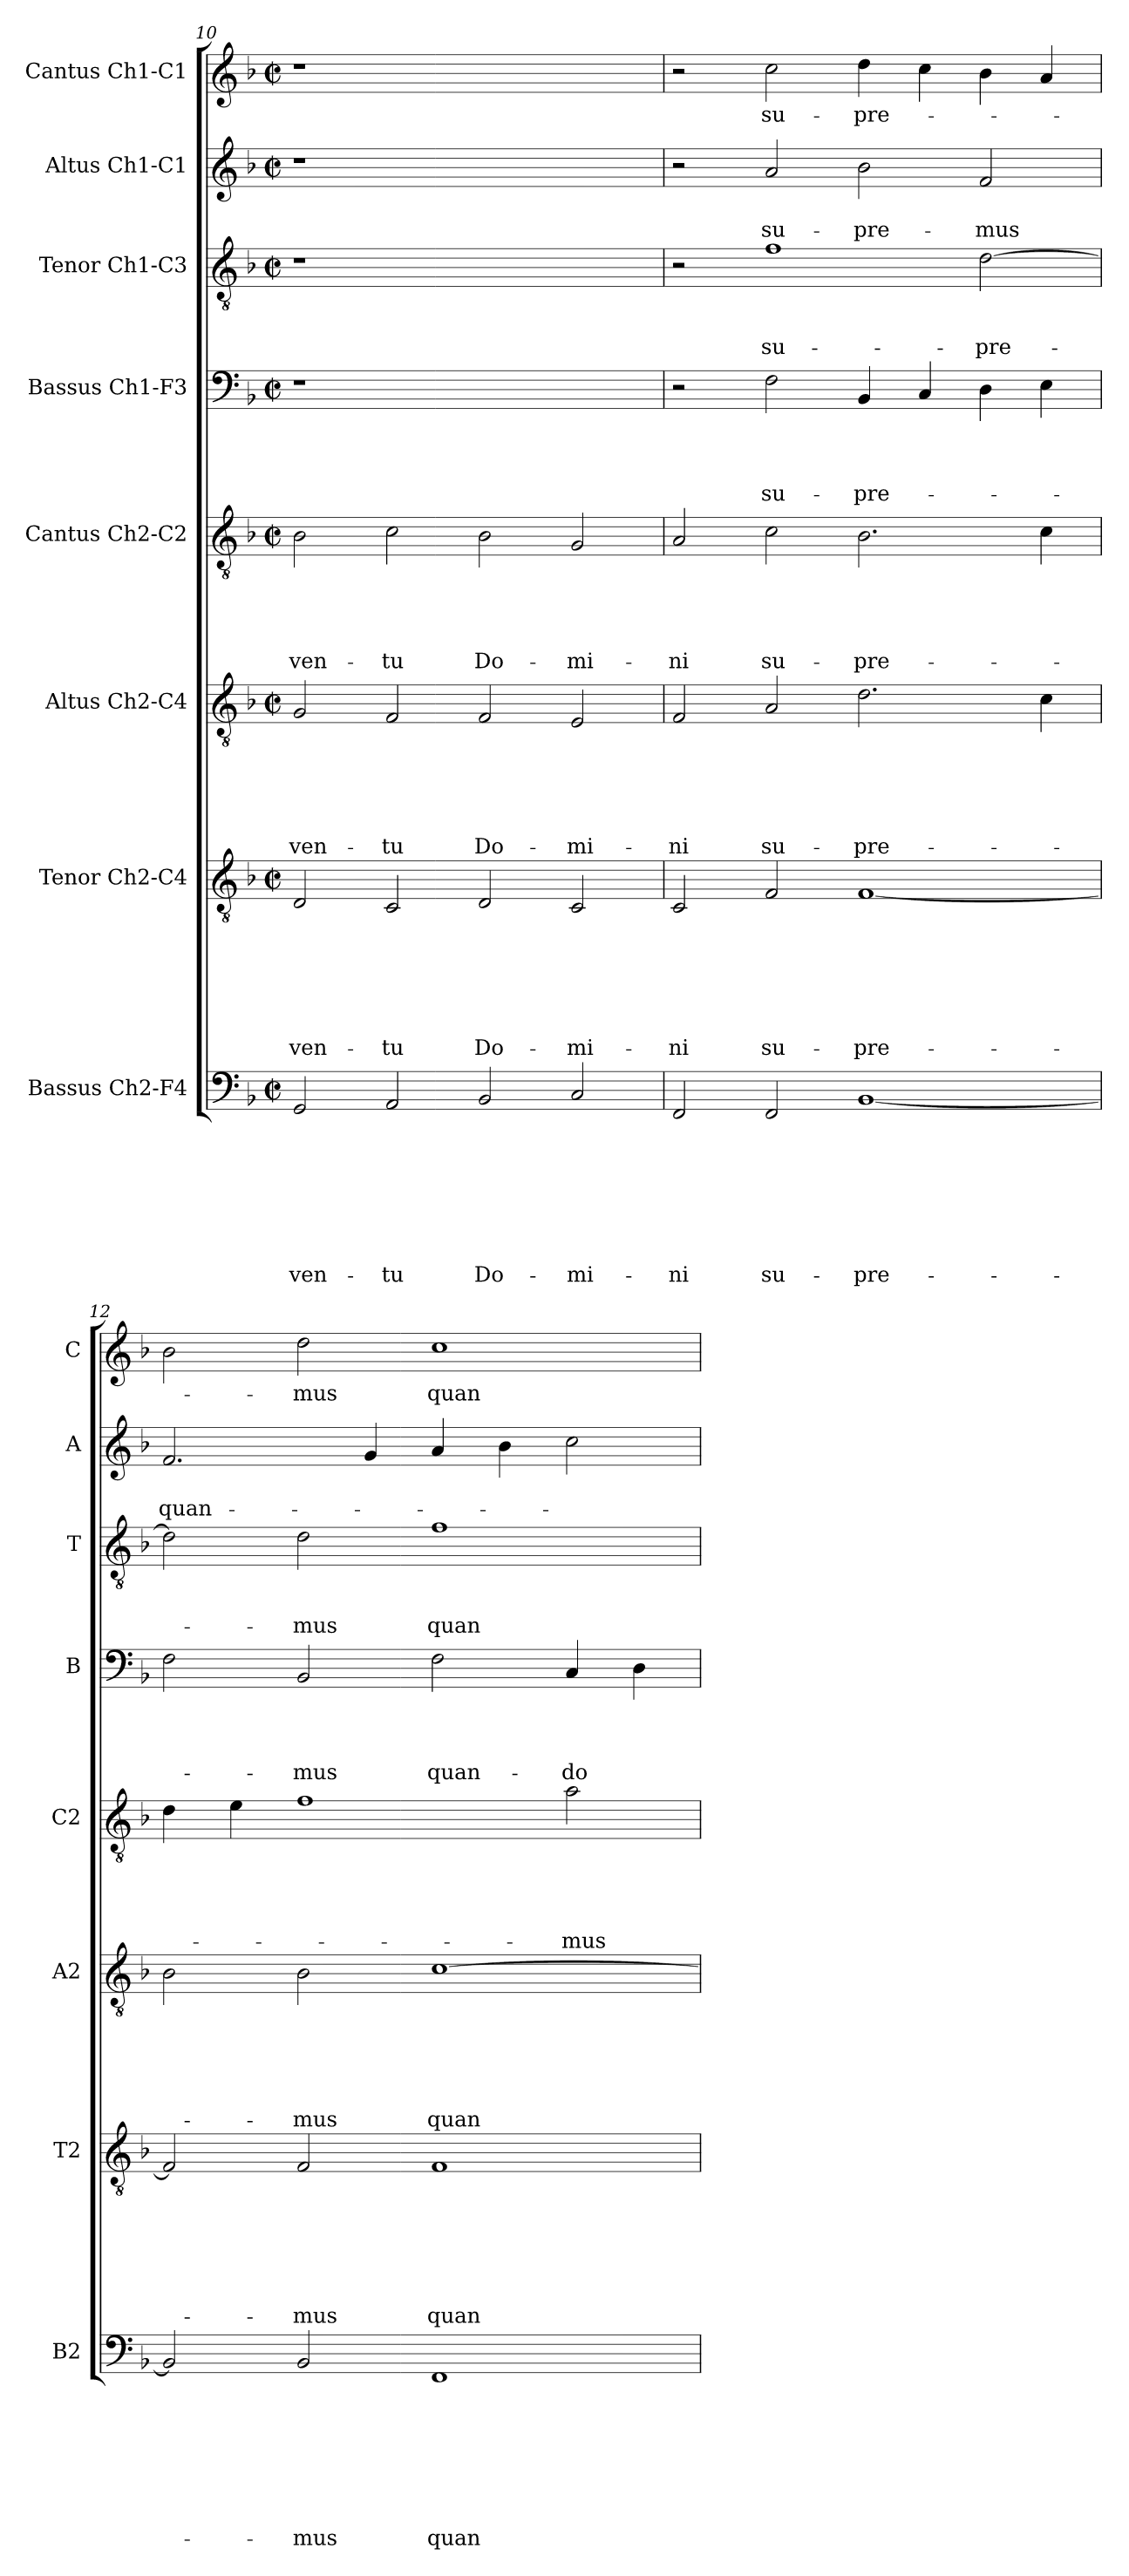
**kern	**text	**text	**text	**text	**text	**text	**text	**text	**kern	**text	**text	**text	**text	**text	**text	**text	**kern	**text	**text	**text	**text	**text	**text	**kern	**text	**text	**text	**text	**text	**kern	**text	**text	**text	**text	**kern	**text	**text	**text	**kern	**text	**text	**kern	**text
*part8	*part8	*part8	*part8	*part8	*part8	*part8	*part8	*part8	*part7	*part7	*part7	*part7	*part7	*part7	*part7	*part7	*part6	*part6	*part6	*part6	*part6	*part6	*part6	*part5	*part5	*part5	*part5	*part5	*part5	*part4	*part4	*part4	*part4	*part4	*part3	*part3	*part3	*part3	*part2	*part2	*part2	*part1	*part1
*staff8	*staff8	*staff8	*staff8	*staff8	*staff8	*staff8	*staff8	*staff8	*staff7	*staff7	*staff7	*staff7	*staff7	*staff7	*staff7	*staff7	*staff6	*staff6	*staff6	*staff6	*staff6	*staff6	*staff6	*staff5	*staff5	*staff5	*staff5	*staff5	*staff5	*staff4	*staff4	*staff4	*staff4	*staff4	*staff3	*staff3	*staff3	*staff3	*staff2	*staff2	*staff2	*staff1	*staff1
*I"Bassus Ch2-F4	*	*	*	*	*	*	*	*	*I"Tenor Ch2-C4	*	*	*	*	*	*	*	*I"Altus Ch2-C4	*	*	*	*	*	*	*I"Cantus Ch2-C2	*	*	*	*	*	*I"Bassus Ch1-F3	*	*	*	*	*I"Tenor Ch1-C3	*	*	*	*I"Altus Ch1-C1	*	*	*I"Cantus Ch1-C1	*
*I'B2	*	*	*	*	*	*	*	*	*I'T2	*	*	*	*	*	*	*	*I'A2	*	*	*	*	*	*	*I'C2	*	*	*	*	*	*I'B	*	*	*	*	*I'T	*	*	*	*I'A	*	*	*I'C	*
*clefF4	*	*	*	*	*	*	*	*	*clefGv2	*	*	*	*	*	*	*	*clefGv2	*	*	*	*	*	*	*clefGv2	*	*	*	*	*	*clefF4	*	*	*	*	*clefGv2	*	*	*	*clefG2	*	*	*clefG2	*
*k[b-]	*	*	*	*	*	*	*	*	*k[b-]	*	*	*	*	*	*	*	*k[b-]	*	*	*	*	*	*	*k[b-]	*	*	*	*	*	*k[b-]	*	*	*	*	*k[b-]	*	*	*	*k[b-]	*	*	*k[b-]	*
*F:	*	*	*	*	*	*	*	*	*F:	*	*	*	*	*	*	*	*F:	*	*	*	*	*	*	*F:	*	*	*	*	*	*F:	*	*	*	*	*F:	*	*	*	*F:	*	*	*F:	*
*M2/2	*	*	*	*	*	*	*	*	*M2/2	*	*	*	*	*	*	*	*M2/2	*	*	*	*	*	*	*M2/2	*	*	*	*	*	*M2/2	*	*	*	*	*M2/2	*	*	*	*M2/2	*	*	*M2/2	*
*met(c|)	*	*	*	*	*	*	*	*	*met(c|)	*	*	*	*	*	*	*	*met(c|)	*	*	*	*	*	*	*met(c|)	*	*	*	*	*	*met(c|)	*	*	*	*	*met(c|)	*	*	*	*met(c|)	*	*	*met(c|)	*
=10	=10	=10	=10	=10	=10	=10	=10	=10	=10	=10	=10	=10	=10	=10	=10	=10	=10	=10	=10	=10	=10	=10	=10	=10	=10	=10	=10	=10	=10	=10	=10	=10	=10	=10	=10	=10	=10	=10	=10	=10	=10	=10	=10
!	!	!	!	!	!	!	!	!LO:LY:b	!	!	!	!	!	!	!	!LO:LY:b	!	!	!	!	!	!	!LO:LY:b	!	!	!	!	!	!LO:LY:b	!	!	!	!	!	!	!	!	!	!	!	!	!	!
2GG/	.	.	.	.	.	.	.	-ven-	2D/	.	.	.	.	.	.	-ven-	2G/	.	.	.	.	.	-ven-	2B-\	.	.	.	.	-ven-	1r	.	.	.	.	1r	.	.	.	1r	.	.	1r	.
!	!	!	!	!	!	!	!	!LO:LY:b	!	!	!	!	!	!	!	!LO:LY:b	!	!	!	!	!	!	!LO:LY:b	!	!	!	!	!	!LO:LY:b	!	!	!	!	!	!	!	!	!	!	!	!	!	!
2AA/	.	.	.	.	.	.	.	-tu	2C/	.	.	.	.	.	.	-tu	2F/	.	.	.	.	.	-tu	2c\	.	.	.	.	-tu	.	.	.	.	.	.	.	.	.	.	.	.	.	.
!	!	!	!	!	!	!	!	!LO:LY:b	!	!	!	!	!	!	!	!LO:LY:b	!	!	!	!	!	!	!LO:LY:b	!	!	!	!	!	!LO:LY:b	!	!	!	!	!	!	!	!	!	!	!	!	!	!
2BB-/	.	.	.	.	.	.	.	Do-	2D/	.	.	.	.	.	.	Do-	2F/	.	.	.	.	.	Do-	2B-\	.	.	.	.	Do-	1ryy	.	.	.	.	1ryy	.	.	.	1ryy	.	.	1ryy	.
!	!	!	!	!	!	!	!	!LO:LY:b	!	!	!	!	!	!	!	!LO:LY:b	!	!	!	!	!	!	!LO:LY:b	!	!	!	!	!	!LO:LY:b	!	!	!	!	!	!	!	!	!	!	!	!	!	!
2C/	.	.	.	.	.	.	.	-mi-	2C/	.	.	.	.	.	.	-mi-	2E/	.	.	.	.	.	-mi-	2G/	.	.	.	.	-mi-	.	.	.	.	.	.	.	.	.	.	.	.	.	.
!!LO:PB:g=z
=11	=11	=11	=11	=11	=11	=11	=11	=11	=11	=11	=11	=11	=11	=11	=11	=11	=11	=11	=11	=11	=11	=11	=11	=11	=11	=11	=11	=11	=11	=11	=11	=11	=11	=11	=11	=11	=11	=11	=11	=11	=11	=11	=11
!	!	!	!	!	!	!	!	!LO:LY:b	!	!	!	!	!	!	!	!LO:LY:b	!	!	!	!	!	!	!LO:LY:b	!	!	!	!	!	!LO:LY:b	!	!	!	!	!	!	!	!	!	!	!	!	!	!
2FF/	.	.	.	.	.	.	.	-ni	2C/	.	.	.	.	.	.	-ni	2F/	.	.	.	.	.	-ni	2A/	.	.	.	.	-ni	2r	.	.	.	.	2r	.	.	.	2r	.	.	2r	.
!	!	!	!	!	!	!	!	!LO:LY:b	!	!	!	!	!	!	!	!LO:LY:b	!	!	!	!	!	!	!LO:LY:b	!	!	!	!	!	!LO:LY:b	!	!	!	!	!LO:LY:b	!	!	!	!LO:LY:b	!	!	!LO:LY:b	!	!LO:LY:b
2FF/	.	.	.	.	.	.	.	su-	2F/	.	.	.	.	.	.	su-	2A/	.	.	.	.	.	su-	2c\	.	.	.	.	su-	2F\	.	.	.	su-	1f	.	.	su-	2a/	.	su-	2cc\	su-
!	!	!	!	!	!	!	!	!LO:LY:b	!	!	!	!	!	!	!	!LO:LY:b	!	!	!	!	!	!	!LO:LY:b	!	!	!	!	!	!LO:LY:b	!	!	!	!	!LO:LY:b	!	!	!	!	!	!	!LO:LY:b	!	!LO:LY:b
[1BB-	.	.	.	.	.	.	.	-pre-	[1F	.	.	.	.	.	.	-pre-	2.d\	.	.	.	.	.	-pre-	2.B-\	.	.	.	.	-pre-	4BB-/	.	.	.	-pre-	.	.	.	.	2b-\	.	-pre-	4dd\	-pre-
.	.	.	.	.	.	.	.	.	.	.	.	.	.	.	.	.	.	.	.	.	.	.	.	.	.	.	.	.	.	4C/	.	.	.	.	.	.	.	.	.	.	.	4cc\	.
!	!	!	!	!	!	!	!	!	!	!	!	!	!	!	!	!	!	!	!	!	!	!	!	!	!	!	!	!	!	!	!	!	!	!	!	!	!	!LO:LY:b	!	!	!LO:LY:b	!	!
.	.	.	.	.	.	.	.	.	.	.	.	.	.	.	.	.	.	.	.	.	.	.	.	.	.	.	.	.	.	4D\	.	.	.	.	[2d\	.	.	-pre-	2f/	.	-mus	4b-\	.
.	.	.	.	.	.	.	.	.	.	.	.	.	.	.	.	.	4c\	.	.	.	.	.	.	4c\	.	.	.	.	.	4E\	.	.	.	.	.	.	.	.	.	.	.	4a/	.
=12	=12	=12	=12	=12	=12	=12	=12	=12	=12	=12	=12	=12	=12	=12	=12	=12	=12	=12	=12	=12	=12	=12	=12	=12	=12	=12	=12	=12	=12	=12	=12	=12	=12	=12	=12	=12	=12	=12	=12	=12	=12	=12	=12
!	!	!	!	!	!	!	!	!	!	!	!	!	!	!	!	!	!	!	!	!	!	!	!	!	!	!	!	!	!	!	!	!	!	!	!	!	!	!	!	!	!LO:LY:b	!	!
2BB-/]	.	.	.	.	.	.	.	.	2F/]	.	.	.	.	.	.	.	2B-\	.	.	.	.	.	.	4d\	.	.	.	.	.	2F\	.	.	.	.	2d\]	.	.	.	2.f/	.	quan-	2b-\	.
.	.	.	.	.	.	.	.	.	.	.	.	.	.	.	.	.	.	.	.	.	.	.	.	4e\	.	.	.	.	.	.	.	.	.	.	.	.	.	.	.	.	.	.	.
!	!	!	!	!	!	!	!	!LO:LY:b	!	!	!	!	!	!	!	!LO:LY:b	!	!	!	!	!	!	!LO:LY:b	!	!	!	!	!	!	!	!	!	!	!LO:LY:b	!	!	!	!LO:LY:b	!	!	!	!	!LO:LY:b
2BB-/	.	.	.	.	.	.	.	-mus	2F/	.	.	.	.	.	.	-mus	2B-\	.	.	.	.	.	-mus	1f	.	.	.	.	.	2BB-/	.	.	.	-mus	2d\	.	.	-mus	.	.	.	2dd\	-mus
.	.	.	.	.	.	.	.	.	.	.	.	.	.	.	.	.	.	.	.	.	.	.	.	.	.	.	.	.	.	.	.	.	.	.	.	.	.	.	4g/	.	.	.	.
!	!	!	!	!	!	!	!	!LO:LY:b	!	!	!	!	!	!	!	!LO:LY:b	!	!	!	!	!	!	!LO:LY:b	!	!	!	!	!	!	!	!	!	!	!LO:LY:b	!	!	!	!LO:LY:b	!	!	!	!	!LO:LY:b
1FF	.	.	.	.	.	.	.	quan-	1F	.	.	.	.	.	.	quan-	[1c	.	.	.	.	.	quan-	.	.	.	.	.	.	2F\	.	.	.	quan-	1f	.	.	quan-	4a/	.	.	1cc	quan-
.	.	.	.	.	.	.	.	.	.	.	.	.	.	.	.	.	.	.	.	.	.	.	.	.	.	.	.	.	.	.	.	.	.	.	.	.	.	.	4b-\	.	.	.	.
!	!	!	!	!	!	!	!	!	!	!	!	!	!	!	!	!	!	!	!	!	!	!	!	!	!	!	!	!	!LO:LY:b	!	!	!	!	!LO:LY:b	!	!	!	!	!	!	!	!	!
.	.	.	.	.	.	.	.	.	.	.	.	.	.	.	.	.	.	.	.	.	.	.	.	2a\	.	.	.	.	-mus	4C/	.	.	.	-do	.	.	.	.	2cc\	.	.	.	.
.	.	.	.	.	.	.	.	.	.	.	.	.	.	.	.	.	.	.	.	.	.	.	.	.	.	.	.	.	.	4D\	.	.	.	.	.	.	.	.	.	.	.	.	.
=	=	=	=	=	=	=	=	=	=	=	=	=	=	=	=	=	=	=	=	=	=	=	=	=	=	=	=	=	=	=	=	=	=	=	=	=	=	=	=	=	=	=	=
*-	*-	*-	*-	*-	*-	*-	*-	*-	*-	*-	*-	*-	*-	*-	*-	*-	*-	*-	*-	*-	*-	*-	*-	*-	*-	*-	*-	*-	*-	*-	*-	*-	*-	*-	*-	*-	*-	*-	*-	*-	*-	*-	*-
